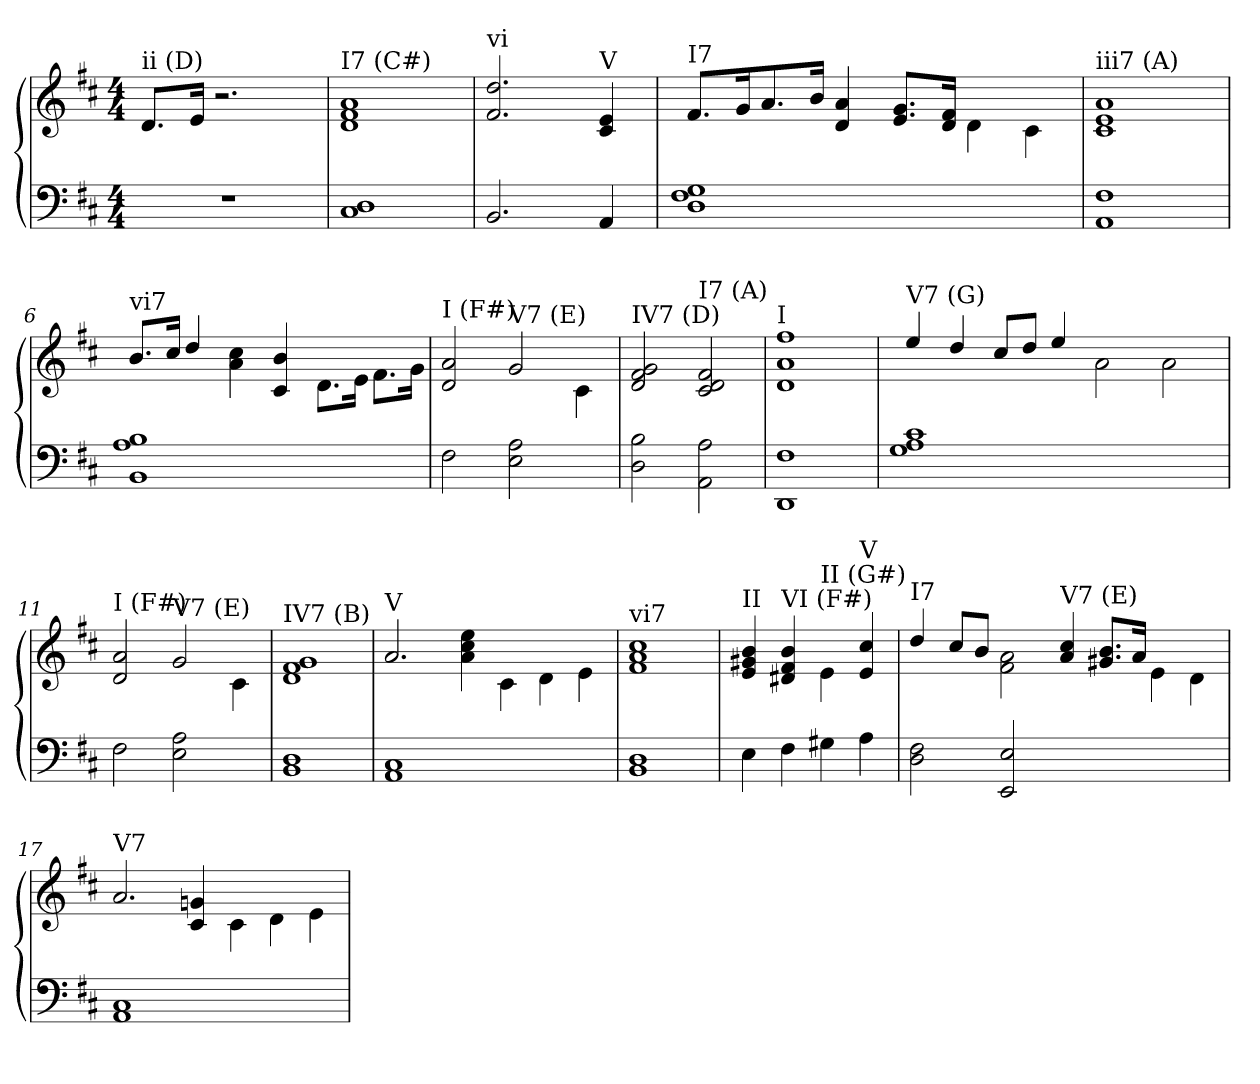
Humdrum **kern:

**kern	**kern
*part2	*part1
*staff2	*staff1
*clefF4	*clefG2
*k[f#c#]	*k[f#c#]
*D:	*D:
*M4/4	*M4/4
=1	=1
!	!LO:TX:a:t=ii (D)
1r	8.d/L
.	16e/Jk
.	2.r
=2	=2
!	!LO:TX:a:t=I7 (C#)
1C# 1D	1d 1f# 1a
=3	=3
!	!LO:TX:a:t=vi
2.BB	2.f# 2.dd
!	!LO:TX:a:t=V
4AA	4c# 4e
=4	=4
!	!LO:TX:a:t=I7
1D 1F# 1G	8.f#/L
.	16g/K
.	8.a/
.	16b/Jk
.	4d/ 4a/
.	8.e/ 8.g/L
.	16d/ 16f#/Jk
2ryy	4d<\
.	4c#\
=5	=5
!	!LO:TX:a:t=iii7 (A)
1AA 1F#	1c# 1e 1a
=6	=6
!	!LO:TX:a:t=vi7
1BB 1A 1B	8.b/L
.	16cc#/Jk
.	4dd/
.	4a\ 4cc#\
.	4c#/ 4b/
2ryy	8.d<\L
.	16e<\Jk
.	8.f#<\L
.	16g<\Jk
=7	=7
!	!LO:TX:a:t=I (F#)
2F#	2d 2a
!	!LO:TX:a:t=V7 (E)
2E 2A	2g/
4ryy	4c#<\
=8	=8
!	!LO:TX:a:t=IV7 (D)
2D 2B	2d 2f# 2g
!	!LO:TX:a:t=I7 (A)
2AA 2A	2c# 2d 2f#
=9	=9
!	!LO:TX:a:t=I
1DD 1F#	1d 1a 1ff#
=10	=10
!	!LO:TX:a:t=V7 (G)
1G 1A 1c#	4ee/
.	4dd/
.	8cc#/L
.	8dd/J
.	4ee/
1ryy	2a\
.	2a\
=11	=11
!	!LO:TX:a:t=I (F#)
2F#	2d 2a
!	!LO:TX:a:t=V7 (E)
2E 2A	2g/
4ryy	4c#<\
=12	=12
!	!LO:TX:a:t=IV7 (B)
1BB 1D	1d 1f# 1g
=13	=13
!	!LO:TX:a:t=V
1AA 1C#	2.a/
.	4a\ 4cc#\ 4ee\
2.ryy	4c#<\
.	4d<\
.	4e\
=14	=14
!	!LO:TX:a:t=vi7
1BB 1D	1f# 1a 1cc#
=15	=15
!	!LO:TX:a:t=II
4E	4e 4g#X 4b
!	!LO:TX:a:t=VI (F#)
4F#	4d#X 4f# 4b
!	!LO:TX:a:t=II (G#)
4G#X	4e\
!	!LO:TX:a:t=V
4A	4e 4cc#
=16	=16
!	!LO:TX:a:t=I7
2D 2F#	4dd/
.	8cc#/L
.	8b/J
2EE 2E	2f#\ 2a\
!	!LO:TX:a:t=V7 (E)
1ryy	4a/ 4cc#/
.	8.g#X/ 8.b/L
.	16a/Jk
.	4e\
.	4d<\
=17	=17
!	!LO:TX:a:t=V7
1AA 1C#	2.a/
.	4c#/ 4gn/
2.ryy	4c#<\
.	4d\
.	4e\
=	=
*-	*-
